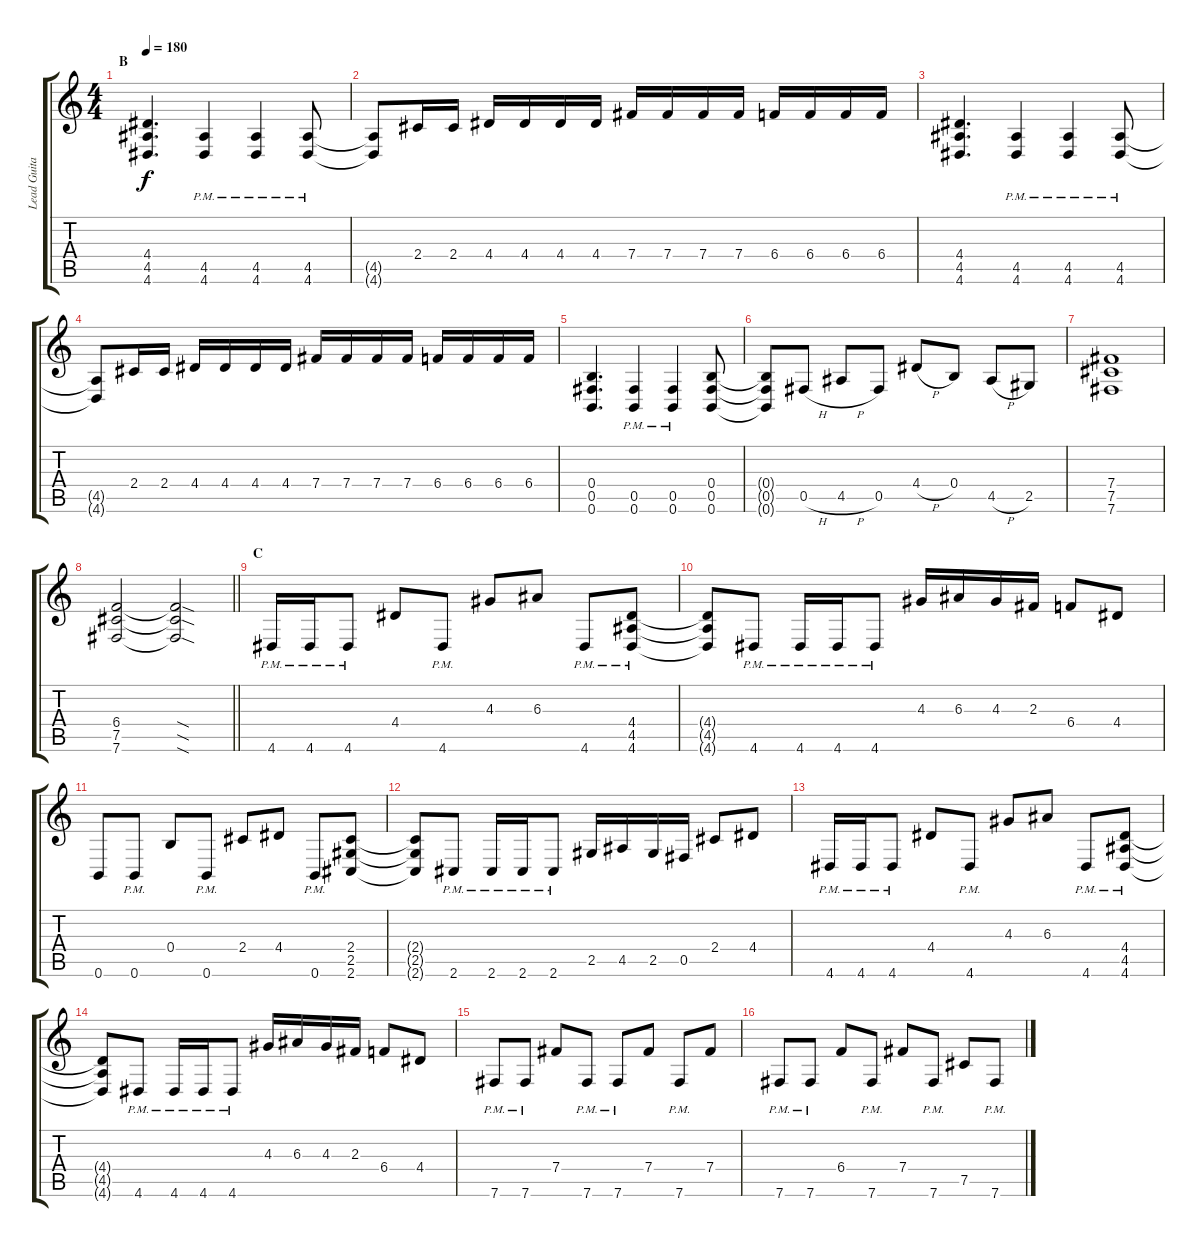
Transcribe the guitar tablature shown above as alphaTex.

\track ("Lead Guitar: Michael Bujaki" "Lead Guita") {instrument overdrivenguitar}
\staff {score tabs}
\tuning (Db4 Ab3 E3 B2 Gb2 B1) {hide}
\ts (4 4)
\section ("" "B")
\tempo 180
\clef g2
\ks c
(4.4 4.5 4.6).4{d dy f} (4.5{pm} 4.6{pm}).4 (4.5{pm} 4.6{pm}).4 (4.5{pm} 4.6{pm}).8 |
(4.5{t} 4.6{t}).8 2.4.16 2.4.16 4.4.16 4.4.16 4.4.16 4.4.16 7.4.16 7.4.16 7.4.16 7.4.16 6.4.16 6.4.16 6.4.16 6.4.16 |
(4.4 4.5 4.6).4{d} (4.5{pm} 4.6{pm}).4 (4.5{pm} 4.6{pm}).4 (4.5{pm} 4.6{pm}).8 |
(4.5{t} 4.6{t}).8 2.4.16 2.4.16 4.4.16 4.4.16 4.4.16 4.4.16 7.4.16 7.4.16 7.4.16 7.4.16 6.4.16 6.4.16 6.4.16 6.4.16 |
(0.4 0.5 0.6).4{d} (0.5{pm} 0.6{pm}).4 (0.5{pm} 0.6{pm}).4 (0.4 0.5 0.6).8 |
(0.4{t} 0.5{t} 0.6{t}).8 0.5{h}.8 4.5{h}.8 0.5.8 4.4{h}.8 0.4.8 4.5{h}.8 2.5.8 |
(7.4 7.5 7.6).1 |
\barLineRight lightlight
(6.4 7.5 7.6).2 (6.4{sod t} 7.5{sod t} 7.6{sod t}).2 |
\section ("" "C")
4.6{pm}.16 4.6{pm}.16 4.6{pm}.8 4.4.8 4.6{pm}.8 4.3.8 6.3.8 4.6{pm}.8 (4.4 4.5 4.6{pm}).8 |
(4.4{t} 4.5{t} 4.6{t}).8 4.6{pm}.8 4.6{pm}.16 4.6{pm}.16 4.6{pm}.8 4.3.16 6.3.16 4.3.16 2.3.16 6.4.8 4.4.8 |
0.6.8 0.6{pm}.8 0.4.8 0.6{pm}.8 2.4.8 4.4.8 0.6{pm}.8 (2.4 2.5 2.6).8 |
(2.4{t} 2.5{t} 2.6{t}).8 2.6{pm}.8 2.6{pm}.16 2.6{pm}.16 2.6{pm}.8 2.5.16 4.5.16 2.5.16 0.5.16 2.4.8 4.4.8 |
4.6{pm}.16 4.6{pm}.16 4.6{pm}.8 4.4.8 4.6{pm}.8 4.3.8 6.3.8 4.6{pm}.8 (4.4 4.5 4.6{pm}).8 |
(4.4{t} 4.5{t} 4.6{t}).8 4.6{pm}.8 4.6{pm}.16 4.6{pm}.16 4.6{pm}.8 4.3.16 6.3.16 4.3.16 2.3.16 6.4.8 4.4.8 |
7.6{pm}.8 7.6{pm}.8 7.4.8 7.6{pm}.8 7.6{pm}.8 7.4.8 7.6{pm}.8 7.4.8 |
7.6{pm}.8 7.6{pm}.8 6.4.8 7.6{pm}.8 7.4.8 7.6{pm}.8 7.5.8 7.6{pm}.8
